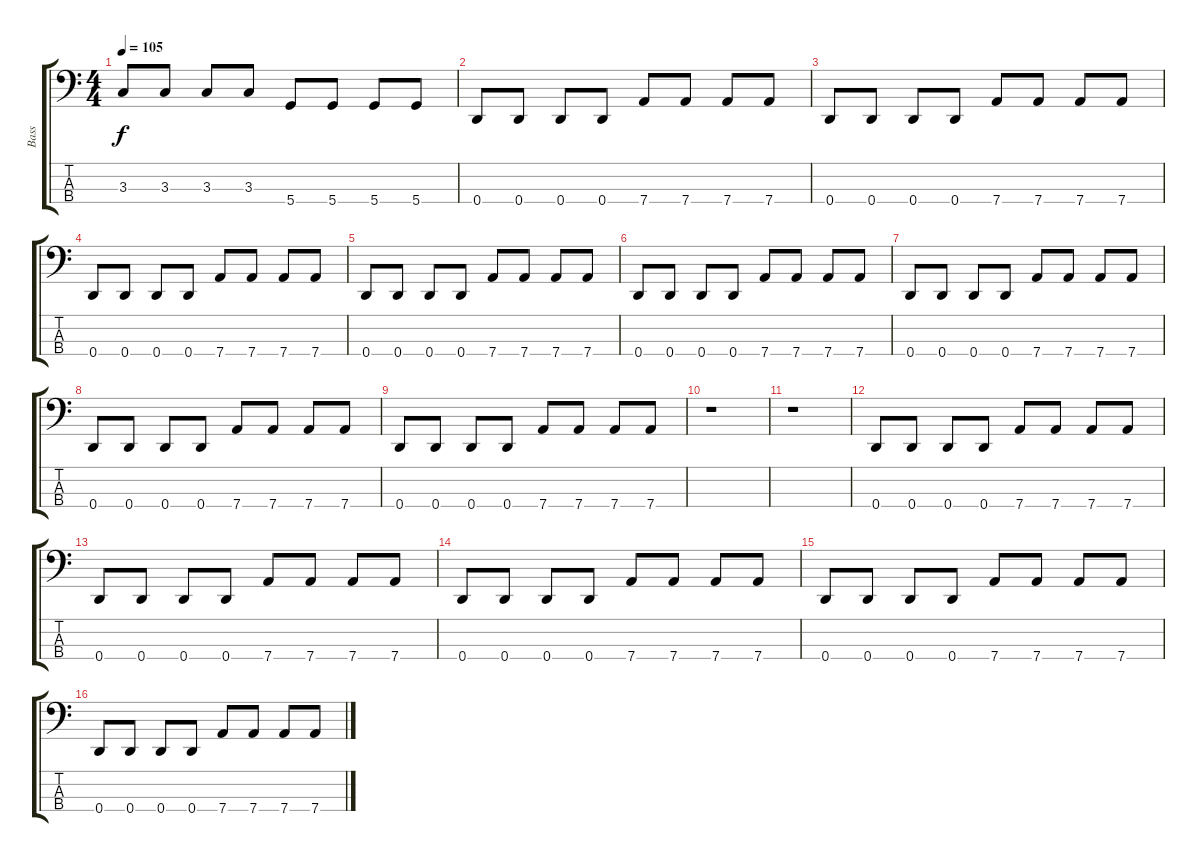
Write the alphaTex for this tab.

\track ("Bass" "Bass") {instrument electricbassfinger}
\staff {score tabs}
\tuning (G2 D2 A1 D1) {hide}
\ts (4 4)
\tempo 105
\clef f4
\ks c
3.3.8{dy f} 3.3.8 3.3.8 3.3.8 5.4.8 5.4.8 5.4.8 5.4.8 |
0.4.8 0.4.8 0.4.8 0.4.8 7.4.8 7.4.8 7.4.8 7.4.8 |
0.4.8 0.4.8 0.4.8 0.4.8 7.4.8 7.4.8 7.4.8 7.4.8 |
0.4.8 0.4.8 0.4.8 0.4.8 7.4.8 7.4.8 7.4.8 7.4.8 |
0.4.8 0.4.8 0.4.8 0.4.8 7.4.8 7.4.8 7.4.8 7.4.8 |
0.4.8 0.4.8 0.4.8 0.4.8 7.4.8 7.4.8 7.4.8 7.4.8 |
0.4.8 0.4.8 0.4.8 0.4.8 7.4.8 7.4.8 7.4.8 7.4.8 |
0.4.8 0.4.8 0.4.8 0.4.8 7.4.8 7.4.8 7.4.8 7.4.8 |
0.4.8 0.4.8 0.4.8 0.4.8 7.4.8 7.4.8 7.4.8 7.4.8 |
r.1 |
r.1 |
0.4.8 0.4.8 0.4.8 0.4.8 7.4.8 7.4.8 7.4.8 7.4.8 |
0.4.8 0.4.8 0.4.8 0.4.8 7.4.8 7.4.8 7.4.8 7.4.8 |
0.4.8 0.4.8 0.4.8 0.4.8 7.4.8 7.4.8 7.4.8 7.4.8 |
0.4.8 0.4.8 0.4.8 0.4.8 7.4.8 7.4.8 7.4.8 7.4.8 |
0.4.8 0.4.8 0.4.8 0.4.8 7.4.8 7.4.8 7.4.8 7.4.8
